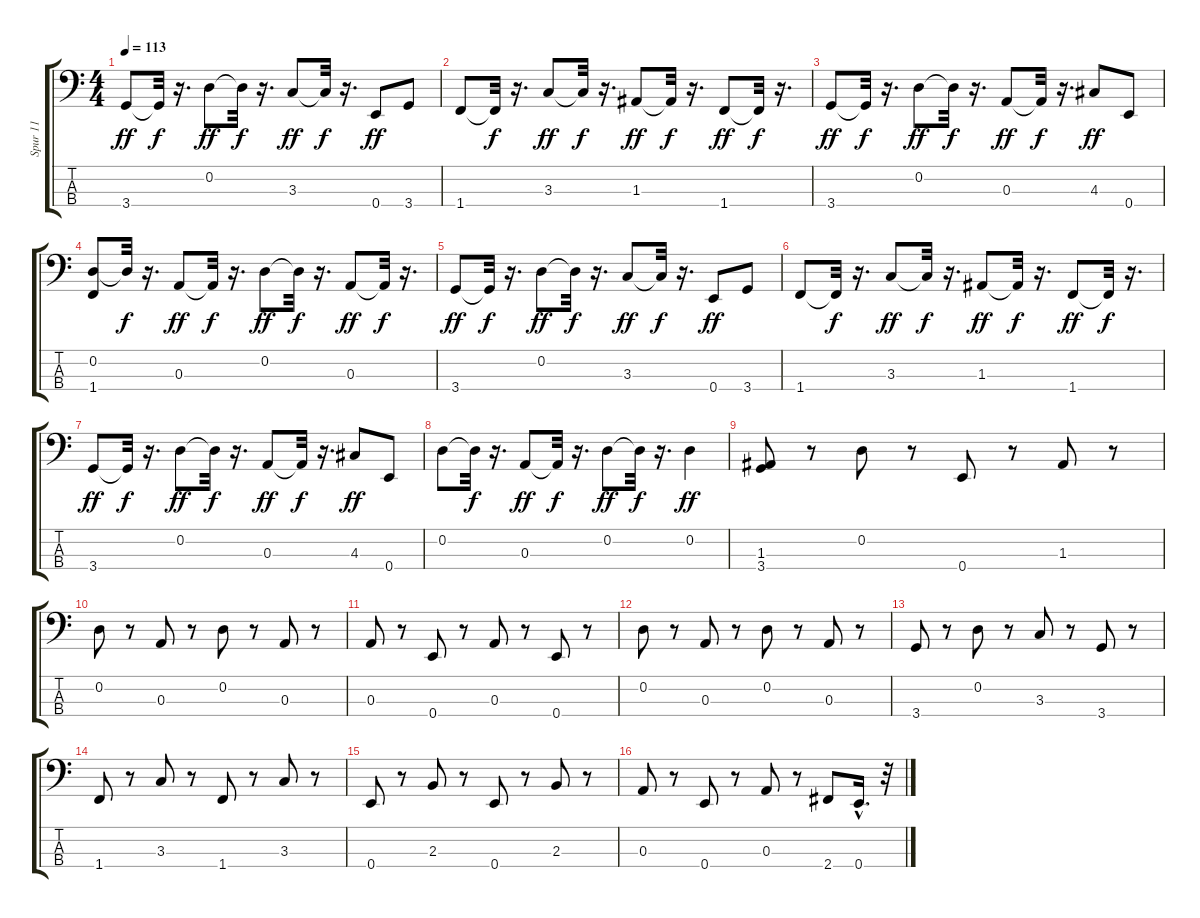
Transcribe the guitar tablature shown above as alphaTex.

\track ("Spur 11" "Spur 11") {instrument electricbassfinger}
\staff {score tabs}
\tuning (G2 D2 A1 E1) {hide}
\ts (4 4)
\tempo 113
\clef f4
\ks c
3.4.8{dy ff instrument electricbassfinger} 3.4{t}.32{dy f} r.16{d} 0.2.8{dy ff} 0.2{t}.32{dy f} r.16{d} 3.3.8{dy ff} 3.3{t}.32{dy f} r.16{d} 0.4.8{dy ff} 3.4.8 |
1.4.8 1.4{t}.32{dy f} r.16{d} 3.3.8{dy ff} 3.3{t}.32{dy f} r.16{d} 1.3.8{dy ff} 1.3{t}.32{dy f} r.16{d} 1.4.8{dy ff} 1.4{t}.32{dy f} r.16{d} |
3.4.8{dy ff} 3.4{t}.32{dy f} r.16{d} 0.2.8{dy ff} 0.2{t}.32{dy f} r.16{d} 0.3.8{dy ff} 0.3{t}.32{dy f} r.16{d} 4.3.8{dy ff} 0.4.8 |
(0.2 1.4).8 0.2{t}.32{dy f} r.16{d} 0.3.8{dy ff} 0.3{t}.32{dy f} r.16{d} 0.2.8{dy ff} 0.2{t}.32{dy f} r.16{d} 0.3.8{dy ff} 0.3{t}.32{dy f} r.16{d} |
3.4.8{dy ff} 3.4{t}.32{dy f} r.16{d} 0.2.8{dy ff} 0.2{t}.32{dy f} r.16{d} 3.3.8{dy ff} 3.3{t}.32{dy f} r.16{d} 0.4.8{dy ff} 3.4.8 |
1.4.8 1.4{t}.32{dy f} r.16{d} 3.3.8{dy ff} 3.3{t}.32{dy f} r.16{d} 1.3.8{dy ff} 1.3{t}.32{dy f} r.16{d} 1.4.8{dy ff} 1.4{t}.32{dy f} r.16{d} |
3.4.8{dy ff} 3.4{t}.32{dy f} r.16{d} 0.2.8{dy ff} 0.2{t}.32{dy f} r.16{d} 0.3.8{dy ff} 0.3{t}.32{dy f} r.16{d} 4.3.8{dy ff} 0.4.8 |
0.2.8 0.2{t}.32{dy f} r.16{d} 0.3.8{dy ff} 0.3{t}.32{dy f} r.16{d} 0.2.8{dy ff} 0.2{t}.32{dy f} r.16{d} 0.2.4{dy ff} |
(1.3 3.4).8 r.8 0.2.8 r.8 0.4.8 r.8 1.3.8 r.8 |
0.2.8 r.8 0.3.8 r.8 0.2.8 r.8 0.3.8 r.8 |
0.3.8 r.8 0.4.8 r.8 0.3.8 r.8 0.4.8 r.8 |
0.2.8 r.8 0.3.8 r.8 0.2.8 r.8 0.3.8 r.8 |
3.4.8 r.8 0.2.8 r.8 3.3.8 r.8 3.4.8 r.8 |
1.4.8 r.8 3.3.8 r.8 1.4.8 r.8 3.3.8 r.8 |
0.4.8 r.8 2.3.8 r.8 0.4.8 r.8 2.3.8 r.8 |
0.3.8 r.8 0.4.8 r.8 0.3.8 r.8 2.4.8 0.4{hac}.16{d} r.32
